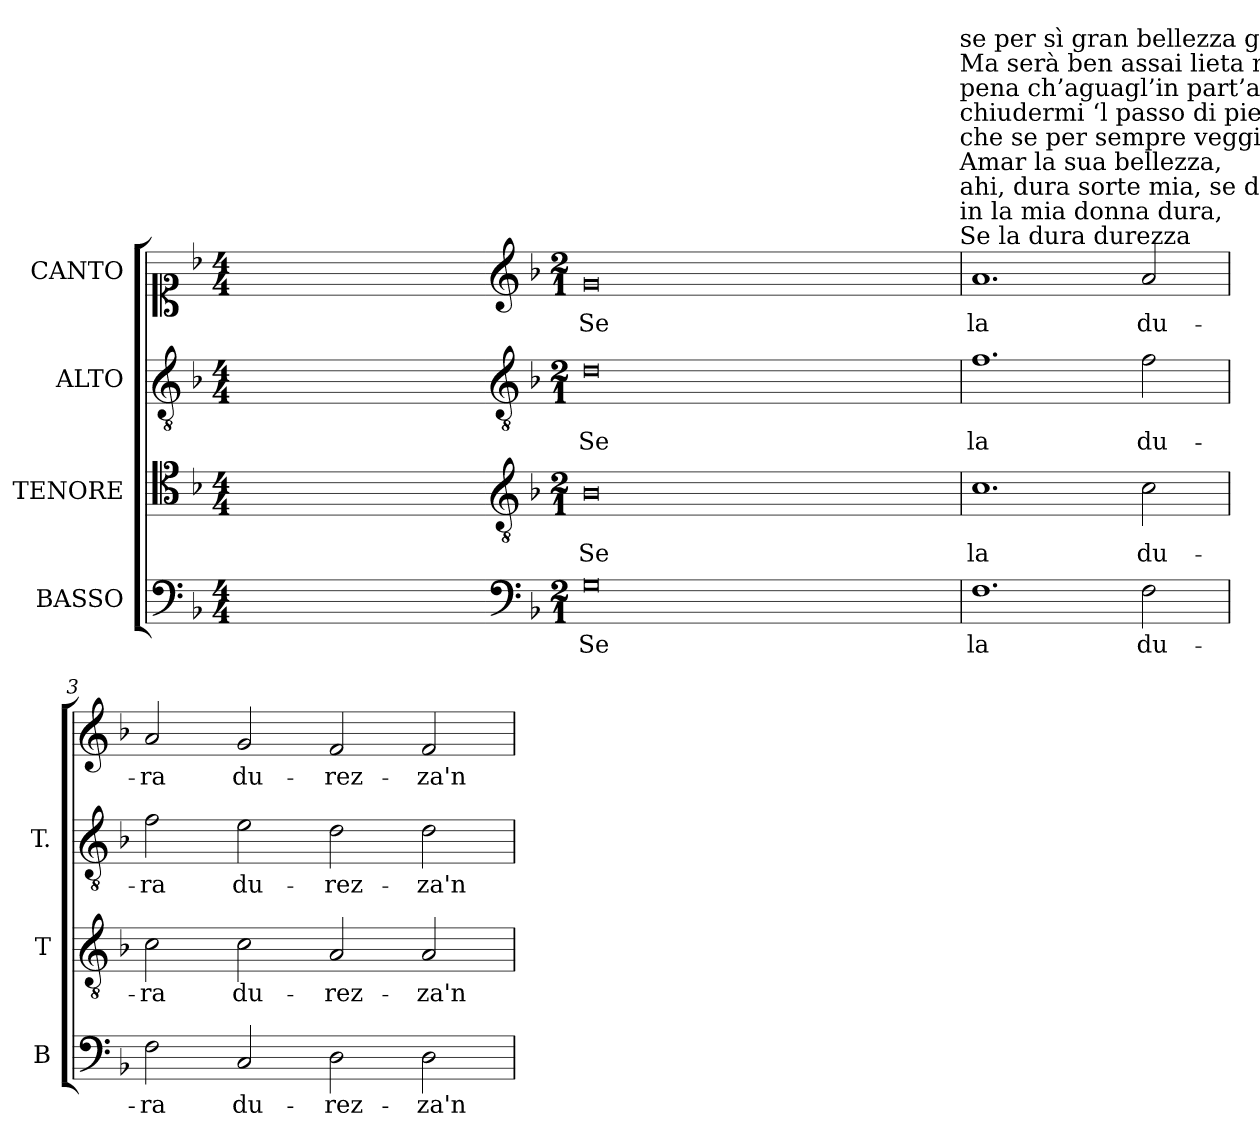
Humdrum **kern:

**kern	**text	**kern	**text	**kern	**text	**kern	**text
*part4	*part4	*part3	*part3	*part2	*part2	*part1	*part1
*staff4	*staff4	*staff3	*staff3	*staff2	*staff2	*staff1	*staff1
*I"BASSO	*	*I"TENORE	*	*I"ALTO	*	*I"CANTO	*
*I'B	*	*I'T	*	*I'T.	*	*	*
!!LO:PB:g=z
*clefF4	*	*clefC4	*	*clefGv2	*	*clefC1	*
*	*	*ITrd7c12	*	*ITrd7c12	*	*	*
*k[b-]	*	*k[b-]	*	*k[b-]	*	*k[b-]	*
*F:	*	*F:	*	*F:	*	*F:	*
*M4/4	*	*M4/4	*	*M4/4	*	*M4/4	*
=1	=1	=1	=1	=1	=1	=1	=1
!	!	!	!	!	!	!LO:TX:b:t=* MADRIGALI A QUATRO VOCI | DI ADRIANO VVILLAERT | CON ALCUNE NAPOLITANE | ET LA CANZON DE RUZANTE | TUTTE RACCOLTE	!
!	!	!	!	!	!	!LO:TX:t=INSIEME | Coretti & novamente stampati. | In Vinegia appresso Girolamo Scotto. | M D L X III.	!
*	*	*	*	*	*	*^	*
1ryy	.	1ryy	.	1ryy	.	1ryy	2ryy	.
.	.	.	.	.	.	.	4ryy	.
.	.	.	.	.	.	.	8ryy	.
.	.	.	.	.	.	.	16ryy	.
.	.	.	.	.	.	.	32ryy	.
.	.	.	.	.	.	.	64ryy	.
.	.	.	.	.	.	.	128...ryy	.
*	*	*	*	*	*	*MM240	*	*
.	.	.	.	.	.	.	1024ryy	.
=1-	=1-	=1-	=1-	=1-	=1-	=1-	=1-	=1-
*clefF4	*	*clefGv2	*	*clefGv2	*	*clefG2	*	*
*k[b-]	*	*k[b-]	*	*k[b-]	*	*k[b-]	*	*
*F:	*	*F:	*	*F:	*	*F:	*	*
*M2/1	*	*M2/1	*	*M2/1	*	*M2/1	*	*
!	!LO:LY:b:color=#000000	!	!	!	!	!	!	!
!	!	!	!LO:LY:b:color=#000000	!	!	!	!	!
!	!	!	!	!	!LO:LY:b:color=#000000	!	!	!
!	!	!	!	!	!	!	!	!LO:LY:b:color=#000000
0Gi	Se	0BB-i	Se	0Di	Se	0gi	1ryy	Se
.	.	.	.	.	.	.	2ryy	.
.	.	.	.	.	.	.	4ryy	.
.	.	.	.	.	.	.	8ryy	.
.	.	.	.	.	.	.	16ryy	.
.	.	.	.	.	.	.	32ryy	.
.	.	.	.	.	.	.	64ryy	.
.	.	.	.	.	.	.	128...ryy	.
!	!	!	!	!	!	!	!LO:TX:a:t=Se la dura durezza	!
!	!	!	!	!	!	!	!LO:TX:t=in la mia donna dura,	!
!	!	!	!	!	!	!	!LO:TX:t=ahi, dura sorte mia, se durar deggio!	!
!	!	!	!	!	!	!	!LO:TX:t=Amar la sua bellezza,	!
!	!	!	!	!	!	!	!LO:TX:t=che se per sempre veggio	!
!	!	!	!	!	!	!	!LO:TX:t=chiudermi ‘l passo di pietà, qual sia	!
!	!	!	!	!	!	!	!LO:TX:t=pena ch’aguagl’in part’a questa mia?	!
!	!	!	!	!	!	!	!LO:TX:t=Ma serà ben assai lieta mia sorte,	!
!	!	!	!	!	!	!	!LO:TX:t=se per sì gran bellezza giungo a morte.	!
.	.	.	.	.	.	.	1024ryy	.
*	*	*	*	*	*	*v	*v	*
=2	=2	=2	=2	=2	=2	=2	=2
*	*	*	*	*	*	*^	*
!	!LO:LY:b:color=#000000	!	!	!	!	!	!	!
*	*	*	*	*	*	*v	*v	*
*	*	*	*	*	*	*^	*
!	!	!	!LO:LY:b:color=#000000	!	!	!	!	!
*	*	*	*	*	*	*v	*v	*
*	*	*	*	*	*	*^	*
!	!	!	!	!	!LO:LY:b:color=#000000	!	!	!
*	*	*	*	*	*	*v	*v	*
*	*	*	*	*	*	*^	*
!	!	!	!	!	!	!	!	!LO:LY:b:color=#000000
*	*	*	*	*	*	*v	*v	*
1.Fi	la	1.Ci	la	1.Fi	la	1.ai	la
!	!LO:LY:b:color=#000000	!	!	!	!	!	!
!	!	!	!LO:LY:b:color=#000000	!	!	!	!
!	!	!	!	!	!LO:LY:b:color=#000000	!	!
!	!	!	!	!	!	!	!LO:LY:b:color=#000000
2Fi\	du-	2Ci\	du-	2Fi\	du-	2ai/	du-
=3	=3	=3	=3	=3	=3	=3	=3
!	!LO:LY:b:color=#000000	!	!	!	!	!	!
!	!	!	!LO:LY:b:color=#000000	!	!	!	!
!	!	!	!	!	!LO:LY:b:color=#000000	!	!
!	!	!	!	!	!	!	!LO:LY:b:color=#000000
2Fi\	-ra	2Ci\	-ra	2Fi\	-ra	2ai/	-ra
!	!LO:LY:b:color=#000000	!	!	!	!	!	!
!	!	!	!LO:LY:b:color=#000000	!	!	!	!
!	!	!	!	!	!LO:LY:b:color=#000000	!	!
!	!	!	!	!	!	!	!LO:LY:b:color=#000000
2Ci/	du-	2Ci\	du-	2Ei\	du-	2gi/	du-
!	!LO:LY:b:color=#000000	!	!	!	!	!	!
!	!	!	!LO:LY:b:color=#000000	!	!	!	!
!	!	!	!	!	!LO:LY:b:color=#000000	!	!
!	!	!	!	!	!	!	!LO:LY:b:color=#000000
2Di\	-rez-	2AAi/	-rez-	2Di\	-rez-	2fi/	-rez-
!	!LO:LY:b:color=#000000	!	!	!	!	!	!
!	!	!	!LO:LY:b:color=#000000	!	!	!	!
!	!	!	!	!	!LO:LY:b:color=#000000	!	!
!	!	!	!	!	!	!	!LO:LY:b:color=#000000
2Di\	-za'n	2AAi/	-za'n	2Di\	-za'n	2fi/	-za'n
=	=	=	=	=	=	=	=
*-	*-	*-	*-	*-	*-	*-	*-
